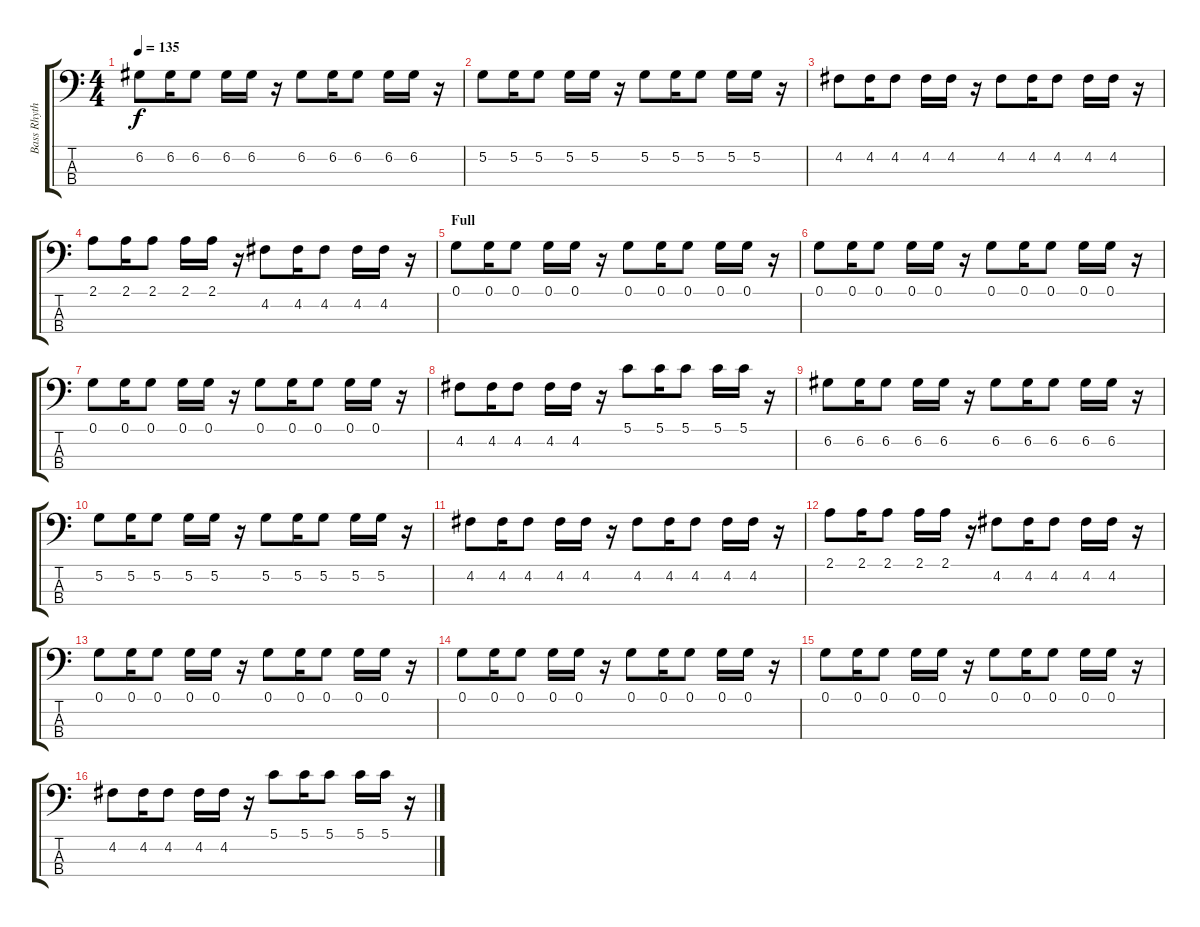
\track ("Bass Rhythm High" "Bass Rhyth") {instrument synthbass1}
\staff {score tabs}
\tuning (G2 D2 A1 E1) {hide}
\ts (4 4)
\tempo 135
\clef f4
\ks c
6.2.8{dy f} 6.2.16 6.2.8 6.2.16 6.2.16 r.16 6.2.8 6.2.16 6.2.8 6.2.16 6.2.16 r.16 |
5.2.8 5.2.16 5.2.8 5.2.16 5.2.16 r.16 5.2.8 5.2.16 5.2.8 5.2.16 5.2.16 r.16 |
4.2.8 4.2.16 4.2.8 4.2.16 4.2.16 r.16 4.2.8 4.2.16 4.2.8 4.2.16 4.2.16 r.16 |
2.1.8 2.1.16 2.1.8 2.1.16 2.1.16 r.16 4.2.8 4.2.16 4.2.8 4.2.16 4.2.16 r.16 |
\section ("" "Full")
0.1.8{volume 16} 0.1.16 0.1.8 0.1.16 0.1.16 r.16 0.1.8 0.1.16 0.1.8 0.1.16 0.1.16 r.16 |
0.1.8 0.1.16 0.1.8 0.1.16 0.1.16 r.16 0.1.8 0.1.16 0.1.8 0.1.16 0.1.16 r.16 |
0.1.8 0.1.16 0.1.8 0.1.16 0.1.16 r.16 0.1.8 0.1.16 0.1.8 0.1.16 0.1.16 r.16 |
4.2.8 4.2.16 4.2.8 4.2.16 4.2.16 r.16 5.1.8 5.1.16 5.1.8 5.1.16 5.1.16 r.16 |
6.2.8 6.2.16 6.2.8 6.2.16 6.2.16 r.16 6.2.8 6.2.16 6.2.8 6.2.16 6.2.16 r.16 |
5.2.8 5.2.16 5.2.8 5.2.16 5.2.16 r.16 5.2.8 5.2.16 5.2.8 5.2.16 5.2.16 r.16 |
4.2.8 4.2.16 4.2.8 4.2.16 4.2.16 r.16 4.2.8 4.2.16 4.2.8 4.2.16 4.2.16 r.16 |
2.1.8 2.1.16 2.1.8 2.1.16 2.1.16 r.16 4.2.8 4.2.16 4.2.8 4.2.16 4.2.16 r.16 |
0.1.8 0.1.16 0.1.8 0.1.16 0.1.16 r.16 0.1.8 0.1.16 0.1.8 0.1.16 0.1.16 r.16 |
0.1.8 0.1.16 0.1.8 0.1.16 0.1.16 r.16 0.1.8 0.1.16 0.1.8 0.1.16 0.1.16 r.16 |
0.1.8 0.1.16 0.1.8 0.1.16 0.1.16 r.16 0.1.8 0.1.16 0.1.8 0.1.16 0.1.16 r.16 |
4.2.8 4.2.16 4.2.8 4.2.16 4.2.16 r.16 5.1.8 5.1.16 5.1.8 5.1.16 5.1.16 r.16
